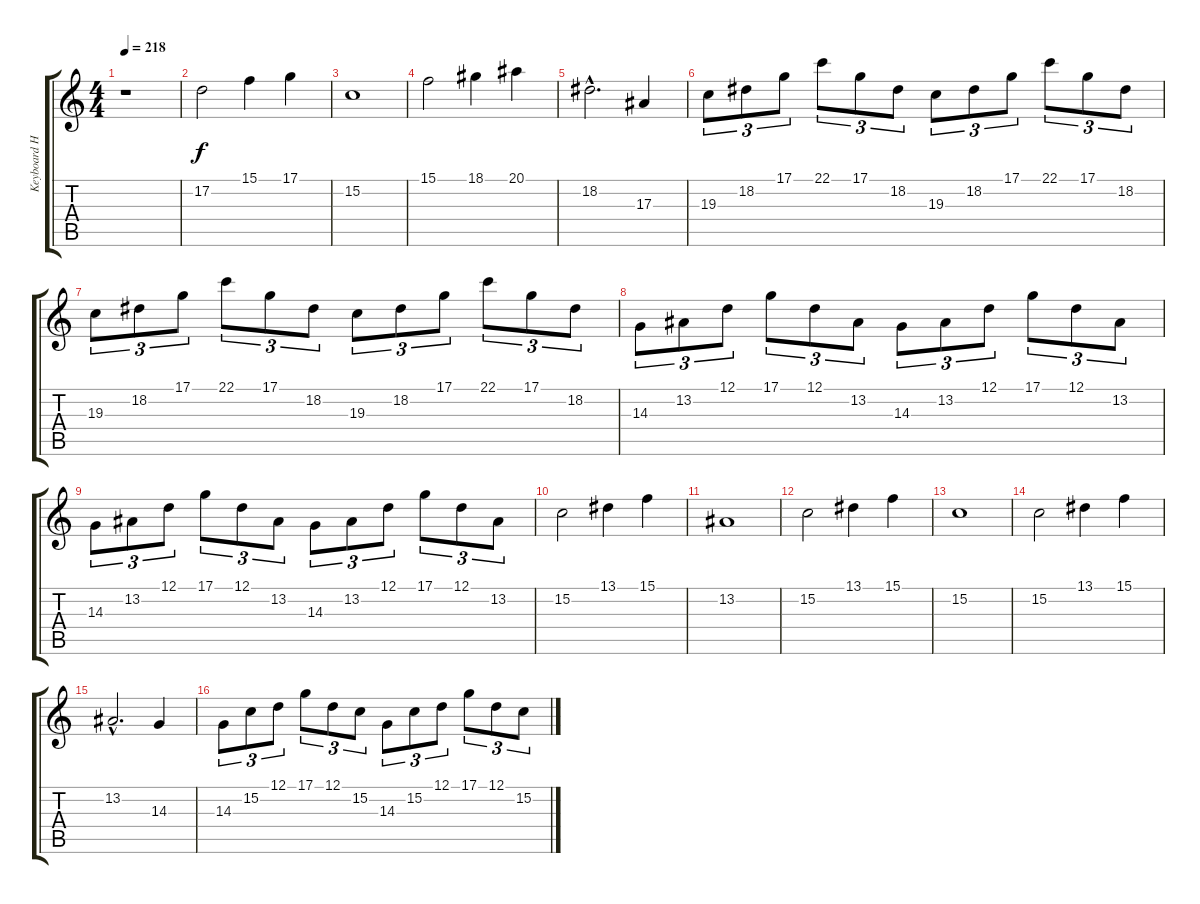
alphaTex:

\track ("Keyboard Harmonies" "Keyboard H") {instrument fx8scifi}
\staff {score tabs}
\tuning (D4 A3 F3 C3 G2 D2) {hide}
\ts (4 4)
\tempo 218
\clef g2
\ks c
r.1{dy f instrument fx8scifi} |
17.2.2 15.1.4 17.1.4 |
15.2.1 |
15.1.2 18.1.4 20.1.4 |
18.2{hac}.2{d} 17.3.4 |
19.3.8{tu (3 2)} 18.2.8{tu (3 2)} 17.1.8{tu (3 2)} 22.1.8{tu (3 2)} 17.1.8{tu (3 2)} 18.2.8{tu (3 2)} 19.3.8{tu (3 2)} 18.2.8{tu (3 2)} 17.1.8{tu (3 2)} 22.1.8{tu (3 2)} 17.1.8{tu (3 2)} 18.2.8{tu (3 2)} |
19.3.8{tu (3 2)} 18.2.8{tu (3 2)} 17.1.8{tu (3 2)} 22.1.8{tu (3 2)} 17.1.8{tu (3 2)} 18.2.8{tu (3 2)} 19.3.8{tu (3 2)} 18.2.8{tu (3 2)} 17.1.8{tu (3 2)} 22.1.8{tu (3 2)} 17.1.8{tu (3 2)} 18.2.8{tu (3 2)} |
14.3.8{tu (3 2)} 13.2.8{tu (3 2)} 12.1.8{tu (3 2)} 17.1.8{tu (3 2)} 12.1.8{tu (3 2)} 13.2.8{tu (3 2)} 14.3.8{tu (3 2)} 13.2.8{tu (3 2)} 12.1.8{tu (3 2)} 17.1.8{tu (3 2)} 12.1.8{tu (3 2)} 13.2.8{tu (3 2)} |
14.3.8{tu (3 2)} 13.2.8{tu (3 2)} 12.1.8{tu (3 2)} 17.1.8{tu (3 2)} 12.1.8{tu (3 2)} 13.2.8{tu (3 2)} 14.3.8{tu (3 2)} 13.2.8{tu (3 2)} 12.1.8{tu (3 2)} 17.1.8{tu (3 2)} 12.1.8{tu (3 2)} 13.2.8{tu (3 2)} |
15.2.2 13.1.4 15.1.4 |
13.2.1 |
15.2.2 13.1.4 15.1.4 |
15.2.1 |
15.2.2 13.1.4 15.1.4 |
13.2{hac}.2{d} 14.3.4 |
14.3.8{tu (3 2)} 15.2.8{tu (3 2)} 12.1.8{tu (3 2)} 17.1.8{tu (3 2)} 12.1.8{tu (3 2)} 15.2.8{tu (3 2)} 14.3.8{tu (3 2)} 15.2.8{tu (3 2)} 12.1.8{tu (3 2)} 17.1.8{tu (3 2)} 12.1.8{tu (3 2)} 15.2.8{tu (3 2)}
